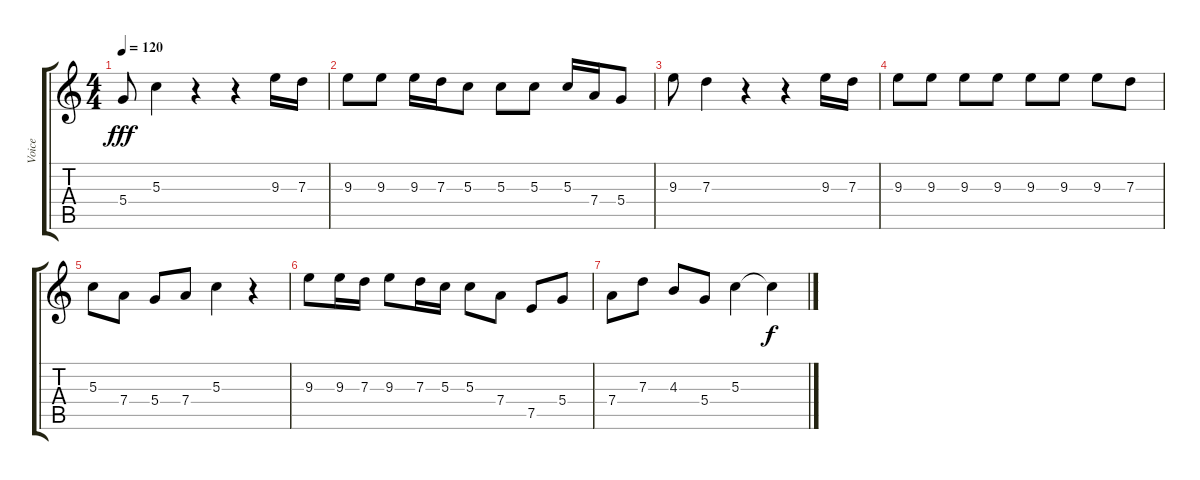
\track ("Voice" "Voice") {instrument reedorgan}
\staff {score tabs}
\tuning (E5 B4 G4 D4 A3 E3) {hide}
\ts (4 4)
\tempo 120
\clef g2
\ks c
5.4.8{dy fff} 5.3.4 r.4 r.4 9.3.16 7.3.16 |
9.3.8 9.3.8 9.3.16 7.3.16 5.3.8 5.3.8 5.3.8 5.3.16 7.4.16 5.4.8 |
9.3.8 7.3.4 r.4 r.4 9.3.16 7.3.16 |
9.3.8 9.3.8 9.3.8 9.3.8 9.3.8 9.3.8 9.3.8 7.3.8 |
5.3.8 7.4.8 5.4.8 7.4.8 5.3.4 r.4 |
9.3.8 9.3.16 7.3.16 9.3.8 7.3.16 5.3.16 5.3.8 7.4.8 7.5.8 5.4.8 |
7.4.8 7.3.8 4.3.8 5.4.8 5.3.4 5.3{t}.4{dy f}
